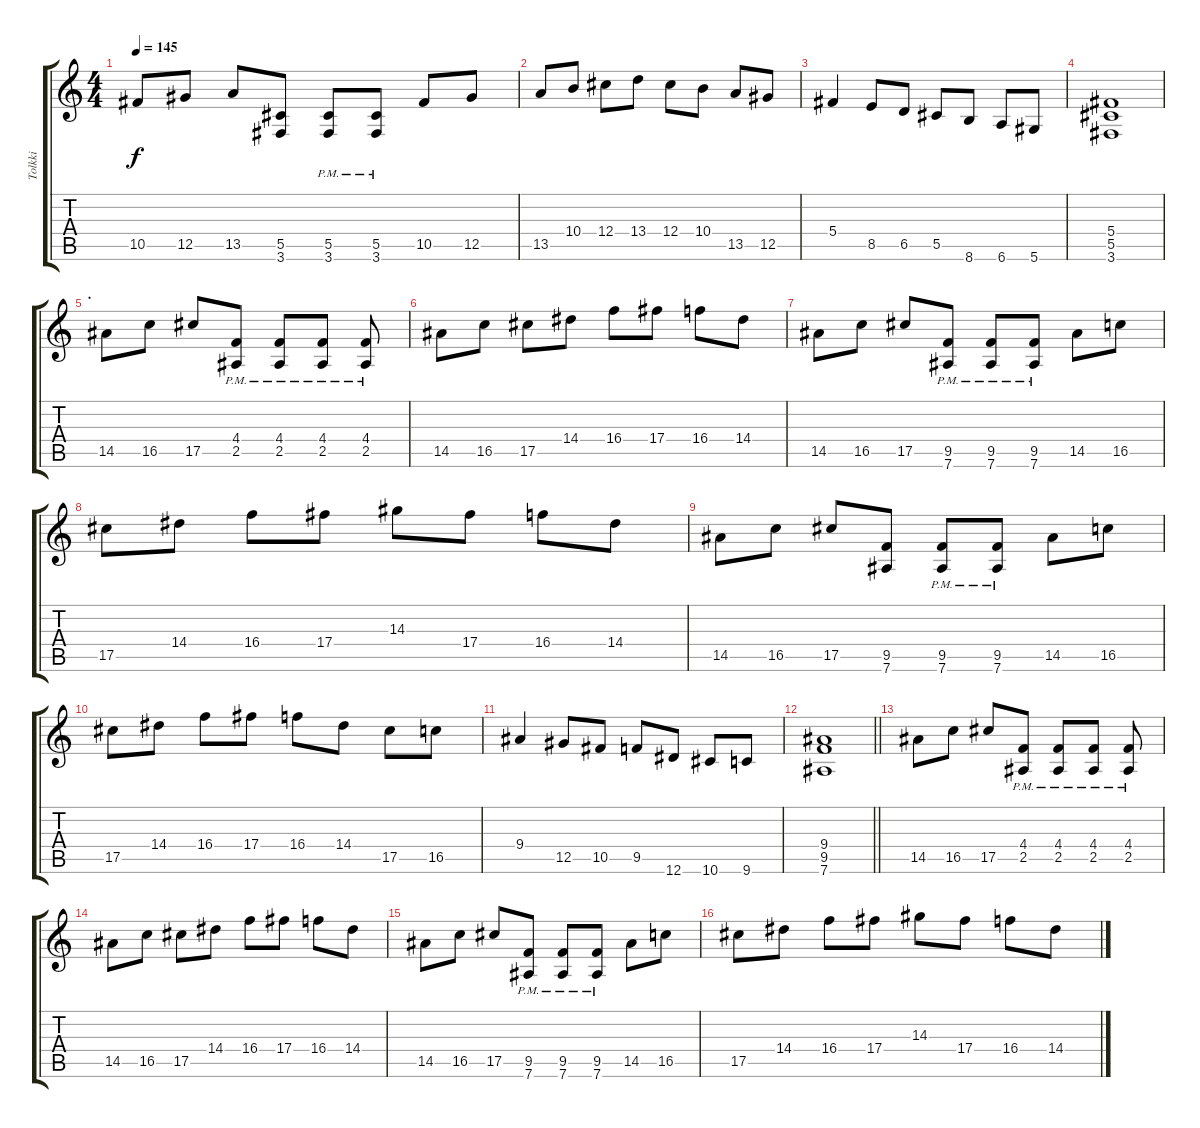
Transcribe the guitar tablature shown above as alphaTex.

\track ("Tolkki" "Tolkki") {instrument overdrivenguitar}
\staff {score tabs}
\tuning (Eb4 Bb3 Gb3 Db3 Ab2 Eb2) {hide}
\ts (4 4)
\tempo 145
\clef g2
\ks c
10.5.8{dy f} 12.5.8 13.5.8 (5.5 3.6).8 (5.5{pm} 3.6{pm}).8 (5.5{pm} 3.6{pm}).8 10.5.8 12.5.8 |
13.5.8 10.4.8 12.4.8 13.4.8 12.4.8 10.4.8 13.5.8 12.5.8 |
5.4.4 8.5.8 6.5.8 5.5.8 8.6.8 6.6.8 5.6.8 |
(5.4 5.5 3.6).1 |
\section ("" ".")
14.5.8 16.5.8 17.5.8 (4.4 2.5{pm}).8 (4.4 2.5{pm}).8 (4.4 2.5{pm}).8 (4.4 2.5{pm}).8 |
14.5.8 16.5.8 17.5.8 14.4.8 16.4.8 17.4.8 16.4.8 14.4.8 |
14.5.8 16.5.8 17.5.8 (9.5{pm} 7.6{pm}).8 (9.5{pm} 7.6{pm}).8 (9.5{pm} 7.6{pm}).8 14.5.8 16.5.8 |
17.5.8 14.4.8 16.4.8 17.4.8 14.3.8 17.4.8 16.4.8 14.4.8 |
14.5.8 16.5.8 17.5.8 (9.5 7.6).8 (9.5{pm} 7.6{pm}).8 (9.5{pm} 7.6{pm}).8 14.5.8 16.5.8 |
17.5.8 14.4.8 16.4.8 17.4.8 16.4.8 14.4.8 17.5.8 16.5.8 |
9.4.4 12.5.8 10.5.8 9.5.8 12.6.8 10.6.8 9.6.8 |
\barLineRight lightlight
(9.4 9.5 7.6).1 |
14.5.8 16.5.8 17.5.8 (4.4 2.5{pm}).8 (4.4 2.5{pm}).8 (4.4 2.5{pm}).8 (4.4 2.5{pm}).8 |
14.5.8 16.5.8 17.5.8 14.4.8 16.4.8 17.4.8 16.4.8 14.4.8 |
14.5.8 16.5.8 17.5.8 (9.5{pm} 7.6{pm}).8 (9.5{pm} 7.6{pm}).8 (9.5{pm} 7.6{pm}).8 14.5.8 16.5.8 |
17.5.8 14.4.8 16.4.8 17.4.8 14.3.8 17.4.8 16.4.8 14.4.8
